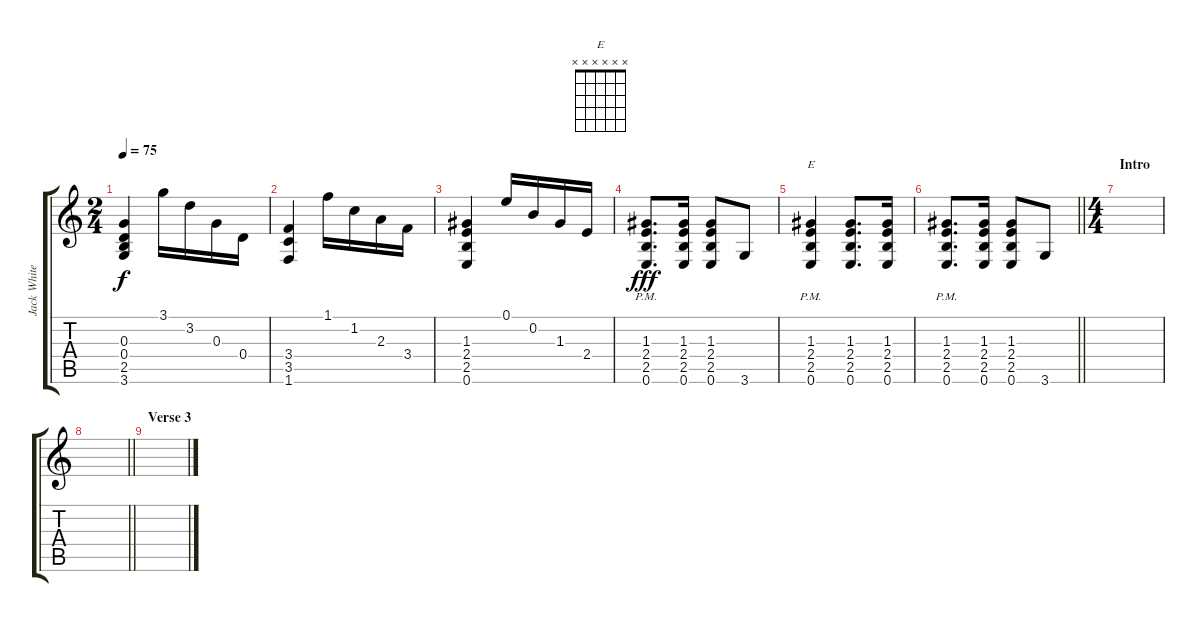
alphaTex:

\track ("Jack White (Guitar)" "Jack White") {instrument distortionguitar}
\staff {score tabs}
\tuning (E4 B3 G3 D3 A2 E2) {hide}
\chord ("E" x x x x x x)
\ts (2 4)
\tempo 75
\clef g2
\ks c
(0.3 0.4 2.5 3.6).4{dy f} 3.1.16 3.2.16 0.3.16 0.4.16 |
(3.4 3.5 1.6).4 1.1.16 1.2.16 2.3.16 3.4.16 |
(1.3 2.4 2.5 0.6).4 0.1.16 0.2.16 1.3.16 2.4.16 |
(1.3{pm} 2.4{pm} 2.5{pm} 0.6{pm}).8{d dy fff} (1.3 2.4 2.5 0.6).16 (1.3 2.4 2.5 0.6).8 3.6.8 |
(1.3{pm} 2.4{pm} 2.5{pm} 0.6{pm}).4{ch "E"} (1.3 2.4 2.5 0.6).8{d} (1.3 2.4 2.5 0.6).16 |
\barLineRight lightlight
(1.3{pm} 2.4{pm} 2.5{pm} 0.6{pm}).8{d} (1.3 2.4 2.5 0.6).16 (1.3 2.4 2.5 0.6).8 3.6.8 |
\ts (4 4)
\section ("" "Intro")
|
\barLineRight lightlight
|
\section ("" "Verse 3")
